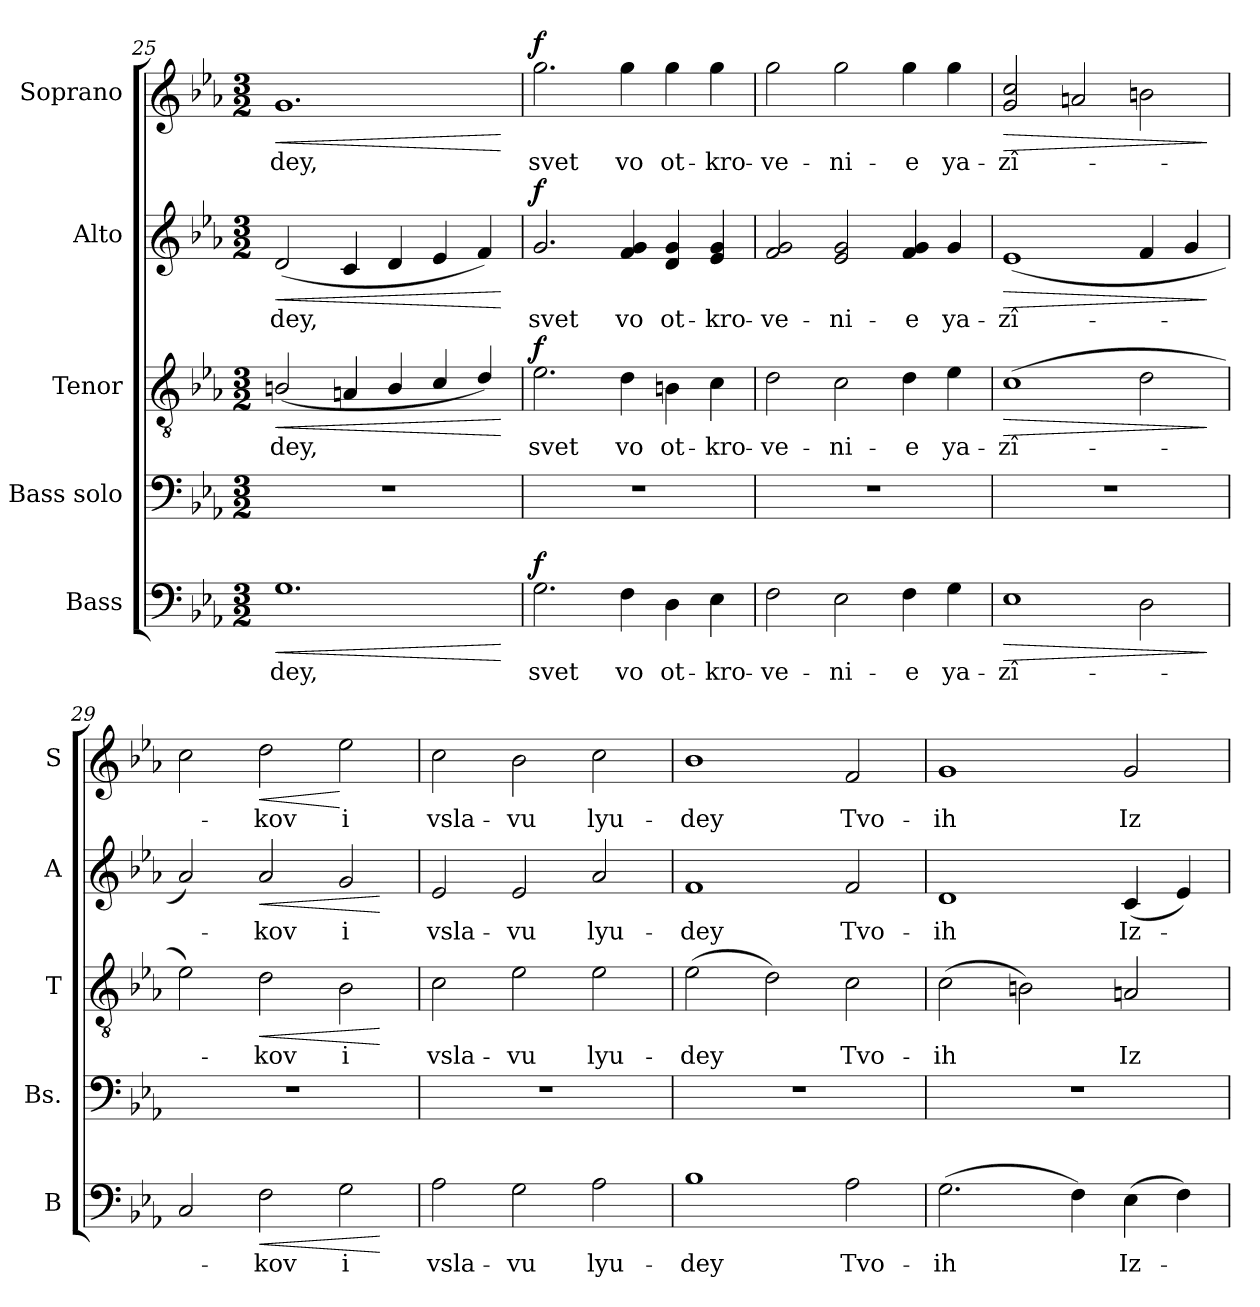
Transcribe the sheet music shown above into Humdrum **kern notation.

**kern	**text	**dynam	**kern	**kern	**text	**dynam	**kern	**text	**dynam	**kern	**text	**dynam
*part5	*part5	*part5	*part4	*part3	*part3	*part3	*part2	*part2	*part2	*part1	*part1	*part1
*staff5	*staff5	*staff5	*staff4	*staff3	*staff3	*staff3	*staff2	*staff2	*staff2	*staff1	*staff1	*staff1
*I"Bass	*	*	*I"Bass solo	*I"Tenor	*	*	*I"Alto	*	*	*I"Soprano	*	*
*I'B	*	*	*I'Bs.	*I'T	*	*	*I'A	*	*	*I'S	*	*
*clefF4	*	*	*clefF4	*clefGv2	*	*	*clefG2	*	*	*clefG2	*	*
*k[b-e-a-]	*	*	*k[b-e-a-]	*k[b-e-a-]	*	*	*k[b-e-a-]	*	*	*k[b-e-a-]	*	*
*c:	*	*	*c:	*c:	*	*	*c:	*	*	*c:	*	*
*M3/2	*	*	*M3/2	*M3/2	*	*	*M3/2	*	*	*M3/2	*	*
=25	=25	=25	=25	=25	=25	=25	=25	=25	=25	=25	=25	=25
!	!	!LO:HP:b	!	!	!	!LO:HP:b	!	!	!LO:HP:b	!	!	!LO:HP:b
1.G	-dey,	<	1.r	(2Bn/	-dey,	<	(2d/	-dey,	<	1.g	-dey,	<
.	.	.	.	4An/	.	.	4c/	.	.	.	.	.
.	.	.	.	4B/	.	.	4d/	.	.	.	.	.
.	.	.	.	4c/	.	.	4e-/	.	.	.	.	.
.	.	.	.	4d/)	.	.	4f/)	.	.	.	.	.
.	.	[	.	.	.	[	.	.	[	.	.	[
=26	=26	=26	=26	=26	=26	=26	=26	=26	=26	=26	=26	=26
!	!	!LO:DY:a	!	!	!	!LO:DY:a	!	!	!LO:DY:a	!	!	!LO:DY:a
2.G\	svet	f	1.r	2.e-\	svet	f	2.g/	svet	f	2.gg\	svet	f
4F\	vo	.	.	4d\	vo	.	4f/ 4g/	vo	.	4gg\	vo	.
4D\	ot-	.	.	4Bn\	ot-	.	4d/ 4g/	ot-	.	4gg\	ot-	.
4E-\	-kro-	.	.	4c\	-kro-	.	4e-/ 4g/	-kro-	.	4gg\	-kro-	.
=27	=27	=27	=27	=27	=27	=27	=27	=27	=27	=27	=27	=27
2F\	-ve-	.	1.r	2d\	-ve-	.	2f/ 2g/	-ve-	.	2gg\	-ve-	.
2E-\	-ni-	.	.	2c\	-ni-	.	2e-/ 2g/	-ni-	.	2gg\	-ni-	.
4F\	-e	.	.	4d\	-e	.	4f/ 4g/	-e	.	4gg\	-e	.
4G\	ya-	.	.	4e-\	ya-	.	4g/	ya-	.	4gg\	ya-	.
!!LO:LB:g=z
=28	=28	=28	=28	=28	=28	=28	=28	=28	=28	=28	=28	=28
!	!	!LO:HP:b	!	!	!	!LO:HP:b	!	!	!LO:HP:b	!	!	!LO:HP:b
1E-	-zî-	>	1.r	(1c	-zî-	>	(1e-	-zî-	>	2g/ 2cc/	-zî-	>
.	.	.	.	.	.	.	.	.	.	2an/	.	.
2D\	.	.	.	2d\	.	.	4f/	.	.	2bn\	.	.
.	.	.	.	.	.	.	4g/	.	.	.	.	.
.	.	]	.	.	.	]	.	.	]	.	.	]
=29	=29	=29	=29	=29	=29	=29	=29	=29	=29	=29	=29	=29
2C/	.	.	1.r	2e-\)	.	.	2a-/)	.	.	2cc\	.	.
!	!	!LO:HP:b	!	!	!	!LO:HP:b	!	!	!LO:HP:b	!	!	!LO:HP:b
2F\	-kov	<	.	2d\	-kov	<	2a-/	-kov	<	2dd\	-kov	<
2G\	i	.	.	2B-\	i	.	2g/	i	.	2ee-\	i	[
.	.	[	.	.	.	[	.	.	[	.	.	.
=30	=30	=30	=30	=30	=30	=30	=30	=30	=30	=30	=30	=30
2A-\	vsla-	.	1.r	2c\	vsla-	.	2e-/	vsla-	.	2cc\	vsla-	.
2G\	-vu	.	.	2e-\	-vu	.	2e-/	-vu	.	2b-\	-vu	.
2A-\	lyu-	.	.	2e-\	lyu-	.	2a-/	lyu-	.	2cc\	lyu-	.
=31	=31	=31	=31	=31	=31	=31	=31	=31	=31	=31	=31	=31
1B-	-dey	.	1.r	(2e-\	-dey	.	1f	-dey	.	1b-	-dey	.
.	.	.	.	2d\)	.	.	.	.	.	.	.	.
2A-\	Tvo-	.	.	2c\	Tvo-	.	2f/	Tvo-	.	2f/	Tvo-	.
!!LO:PB:g=z
=32	=32	=32	=32	=32	=32	=32	=32	=32	=32	=32	=32	=32
(2.G\	-ih	.	1.r	(2c\	-ih	.	1d	-ih	.	1g	-ih	.
.	.	.	.	2Bn\)	.	.	.	.	.	.	.	.
4F\)	.	.	.	.	.	.	.	.	.	.	.	.
(4E-\	Iz-	.	.	2An/	Iz-	.	(4c/	Iz-	.	2g/	Iz-	.
4F\)	.	.	.	.	.	.	4e-/)	.	.	.	.	.
=	=	=	=	=	=	=	=	=	=	=	=	=
*-	*-	*-	*-	*-	*-	*-	*-	*-	*-	*-	*-	*-
